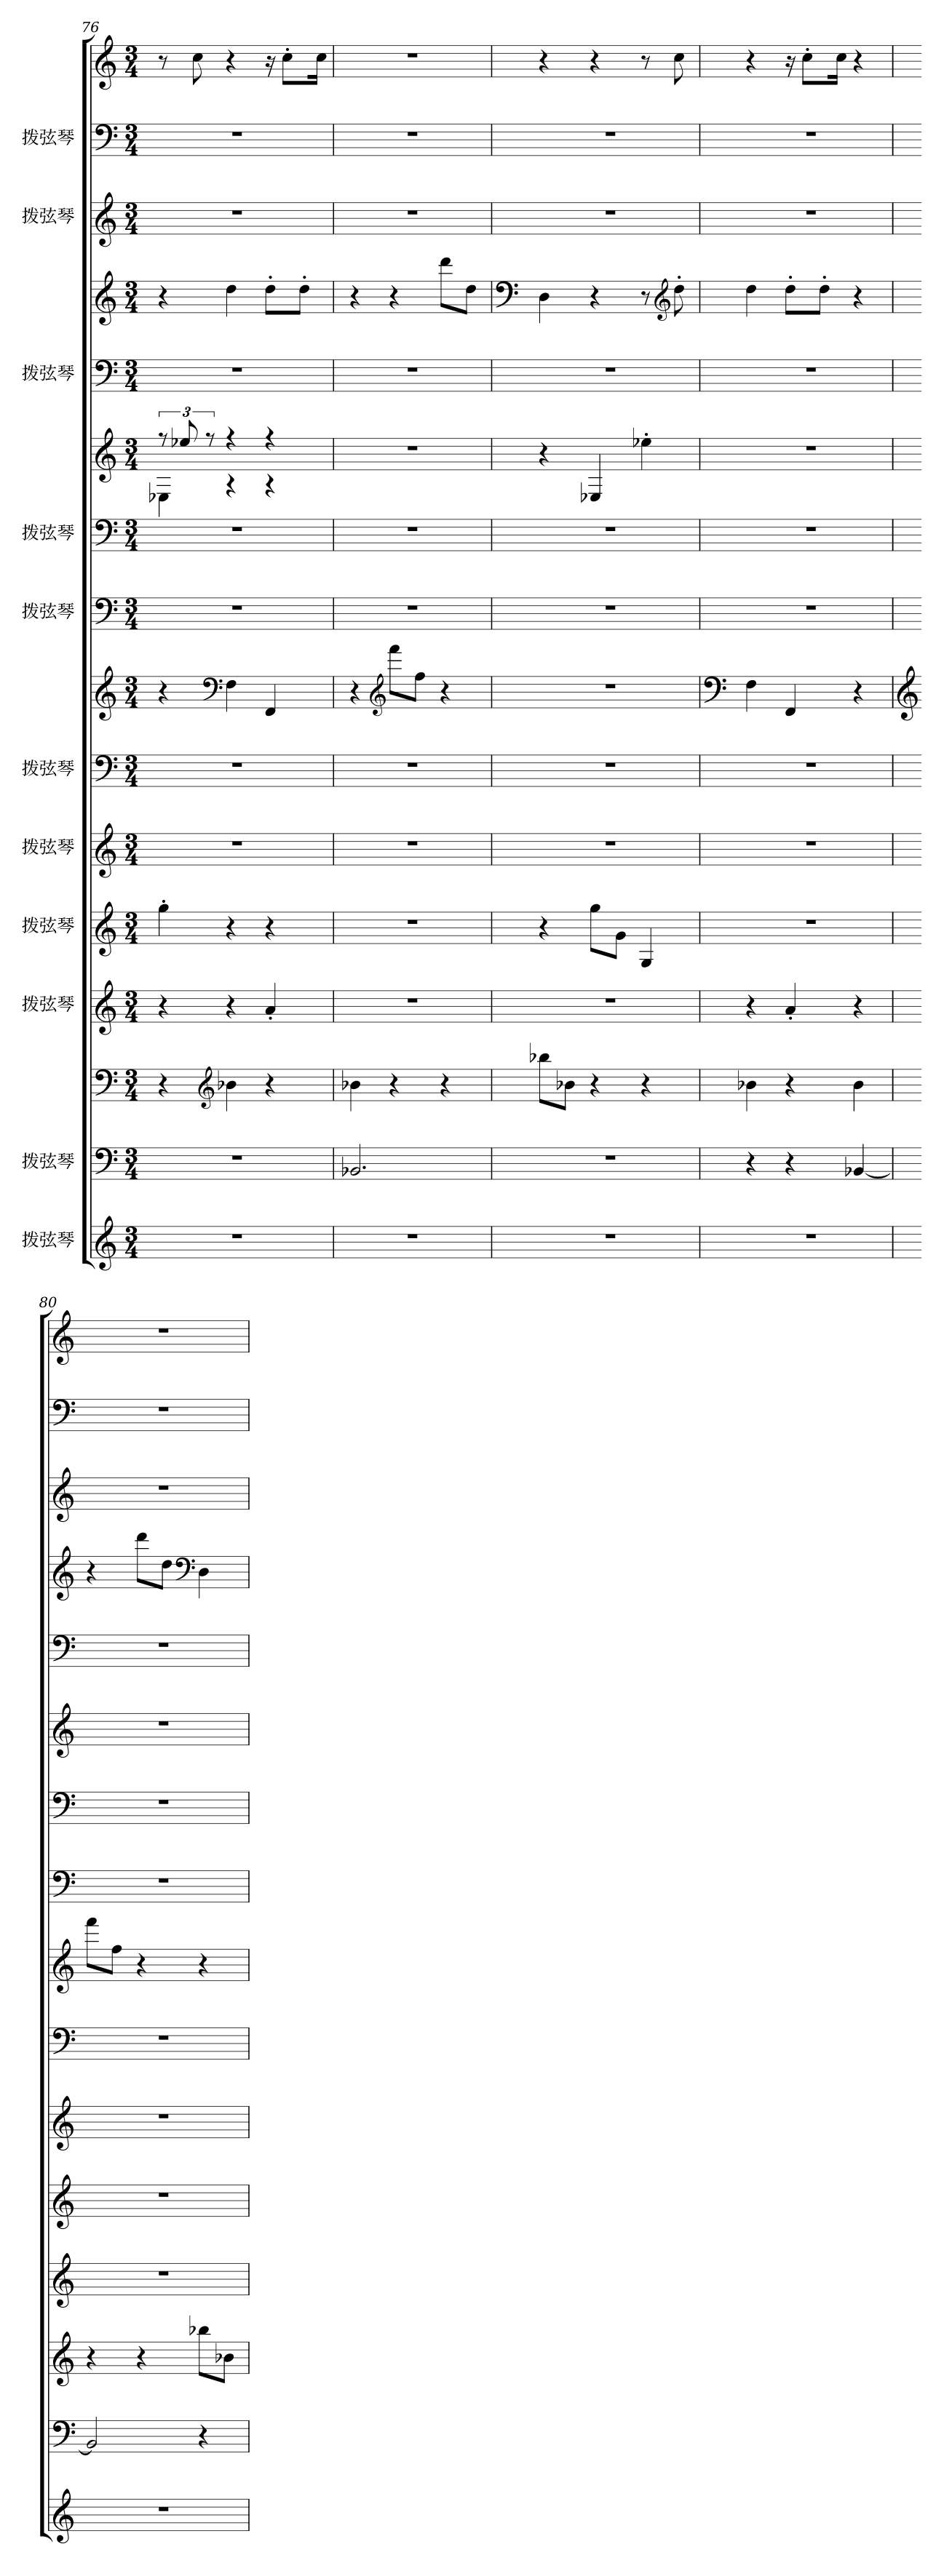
**kern	**kern	**kern	**kern	**kern	**kern	**kern	**kern	**kern	**kern	**kern	**kern	**kern	**kern	**kern	**kern
*part11	*part10	*part10	*part9	*part8	*part7	*part6	*part6	*part5	*part4	*part4	*part3	*part3	*part2	*part1	*part1
*staff16	*staff15	*staff14	*staff13	*staff12	*staff11	*staff10	*staff9	*staff8	*staff7	*staff6	*staff5	*staff4	*staff3	*staff2	*staff1
*I"拨弦琴	*I"拨弦琴	*	*I"拨弦琴	*I"拨弦琴	*I"拨弦琴	*I"拨弦琴	*	*I"拨弦琴	*I"拨弦琴	*	*I"拨弦琴	*	*I"拨弦琴	*I"拨弦琴	*
*clefG2	*clefF4	*clefF4	*clefG2	*clefG2	*clefG2	*clefF4	*clefG2	*clefF4	*clefF4	*clefG2	*clefF4	*clefG2	*clefG2	*clefF4	*clefG2
*k[]	*k[]	*k[]	*k[]	*k[]	*k[]	*k[]	*k[]	*k[]	*k[]	*k[]	*k[]	*k[]	*k[]	*k[]	*k[]
*M3/4	*M3/4	*M3/4	*M3/4	*M3/4	*M3/4	*M3/4	*M3/4	*M3/4	*M3/4	*M3/4	*M3/4	*M3/4	*M3/4	*M3/4	*M3/4
=76	=76	=76	=76	=76	=76	=76	=76	=76	=76	=76	=76	=76	=76	=76	=76
*	*	*	*	*	*	*	*	*	*	*^	*	*	*	*	*
2.r	2.r	4r	4r	4gg'\	2.r	2.r	4r	2.r	2.r	12r	4E-X\	2.r	4r	2.r	2.r	8r
.	.	.	.	.	.	.	.	.	.	12ee-X/	.	.	.	.	.	.
.	.	.	.	.	.	.	.	.	.	.	.	.	.	.	.	8cc\
.	.	.	.	.	.	.	.	.	.	12r	.	.	.	.	.	.
*	*	*clefG2	*	*	*	*	*clefF4	*	*	*	*	*	*	*	*	*
.	.	4b-X\	4r	4r	.	.	4F\	.	.	4r	4r	.	4dd\	.	.	4r
.	.	4r	4a'/	4r	.	.	4FF/	.	.	4r	4r	.	8dd'\L	.	.	16r
.	.	.	.	.	.	.	.	.	.	.	.	.	.	.	.	8cc'\L
.	.	.	.	.	.	.	.	.	.	.	.	.	8dd'\J	.	.	.
.	.	.	.	.	.	.	.	.	.	.	.	.	.	.	.	16cc\Jk
*	*	*	*	*	*	*	*	*	*	*v	*v	*	*	*	*	*
=77	=77	=77	=77	=77	=77	=77	=77	=77	=77	=77	=77	=77	=77	=77	=77
2.r	2.BB-X/	4b-X\	2.r	2.r	2.r	2.r	4r	2.r	2.r	2.r	2.r	4r	2.r	2.r	2.r
*	*	*	*	*	*	*	*clefG2	*	*	*	*	*	*	*	*
.	.	4r	.	.	.	.	8fff\L	.	.	.	.	4r	.	.	.
.	.	.	.	.	.	.	8ff\J	.	.	.	.	.	.	.	.
.	.	4r	.	.	.	.	4r	.	.	.	.	8ddd\L	.	.	.
.	.	.	.	.	.	.	.	.	.	.	.	8dd\J	.	.	.
!!LO:PB:g=z
=78	=78	=78	=78	=78	=78	=78	=78	=78	=78	=78	=78	=78	=78	=78	=78
*	*	*	*	*	*	*	*	*	*	*	*	*clefF4	*	*	*
2.r	2.r	8bb-X\L	2.r	4r	2.r	2.r	2.r	2.r	2.r	4r	2.r	4D\	2.r	2.r	4r
.	.	8b-X\J	.	.	.	.	.	.	.	.	.	.	.	.	.
.	.	4r	.	8gg\L	.	.	.	.	.	4E-X/	.	4r	.	.	4r
.	.	.	.	8g\J	.	.	.	.	.	.	.	.	.	.	.
.	.	4r	.	4G/	.	.	.	.	.	4ee-X'\	.	8r	.	.	8r
*	*	*	*	*	*	*	*	*	*	*	*	*clefG2	*	*	*
.	.	.	.	.	.	.	.	.	.	.	.	8dd'\	.	.	8cc\
=79	=79	=79	=79	=79	=79	=79	=79	=79	=79	=79	=79	=79	=79	=79	=79
*	*	*	*	*	*	*	*clefF4	*	*	*	*	*	*	*	*
2.r	4r	4b-X\	4r	2.r	2.r	2.r	4F\	2.r	2.r	2.r	2.r	4dd\	2.r	2.r	4r
.	4r	4r	4a'/	.	.	.	4FF/	.	.	.	.	8dd'\L	.	.	16r
.	.	.	.	.	.	.	.	.	.	.	.	.	.	.	8cc'\L
.	.	.	.	.	.	.	.	.	.	.	.	8dd'\J	.	.	.
.	.	.	.	.	.	.	.	.	.	.	.	.	.	.	16cc\Jk
.	[4BB-X/	4b-\	4r	.	.	.	4r	.	.	.	.	4r	.	.	4r
=80	=80	=80	=80	=80	=80	=80	=80	=80	=80	=80	=80	=80	=80	=80	=80
*	*	*	*	*	*	*	*clefG2	*	*	*	*	*	*	*	*
2.r	2BB-/]	4r	2.r	2.r	2.r	2.r	8fff\L	2.r	2.r	2.r	2.r	4r	2.r	2.r	2.r
.	.	.	.	.	.	.	8ff\J	.	.	.	.	.	.	.	.
.	.	4r	.	.	.	.	4r	.	.	.	.	8ddd\L	.	.	.
.	.	.	.	.	.	.	.	.	.	.	.	8dd\J	.	.	.
*	*	*	*	*	*	*	*	*	*	*	*	*clefF4	*	*	*
.	4r	8bb-X\L	.	.	.	.	4r	.	.	.	.	4D\	.	.	.
.	.	8b-X\J	.	.	.	.	.	.	.	.	.	.	.	.	.
=	=	=	=	=	=	=	=	=	=	=	=	=	=	=	=
*-	*-	*-	*-	*-	*-	*-	*-	*-	*-	*-	*-	*-	*-	*-	*-
